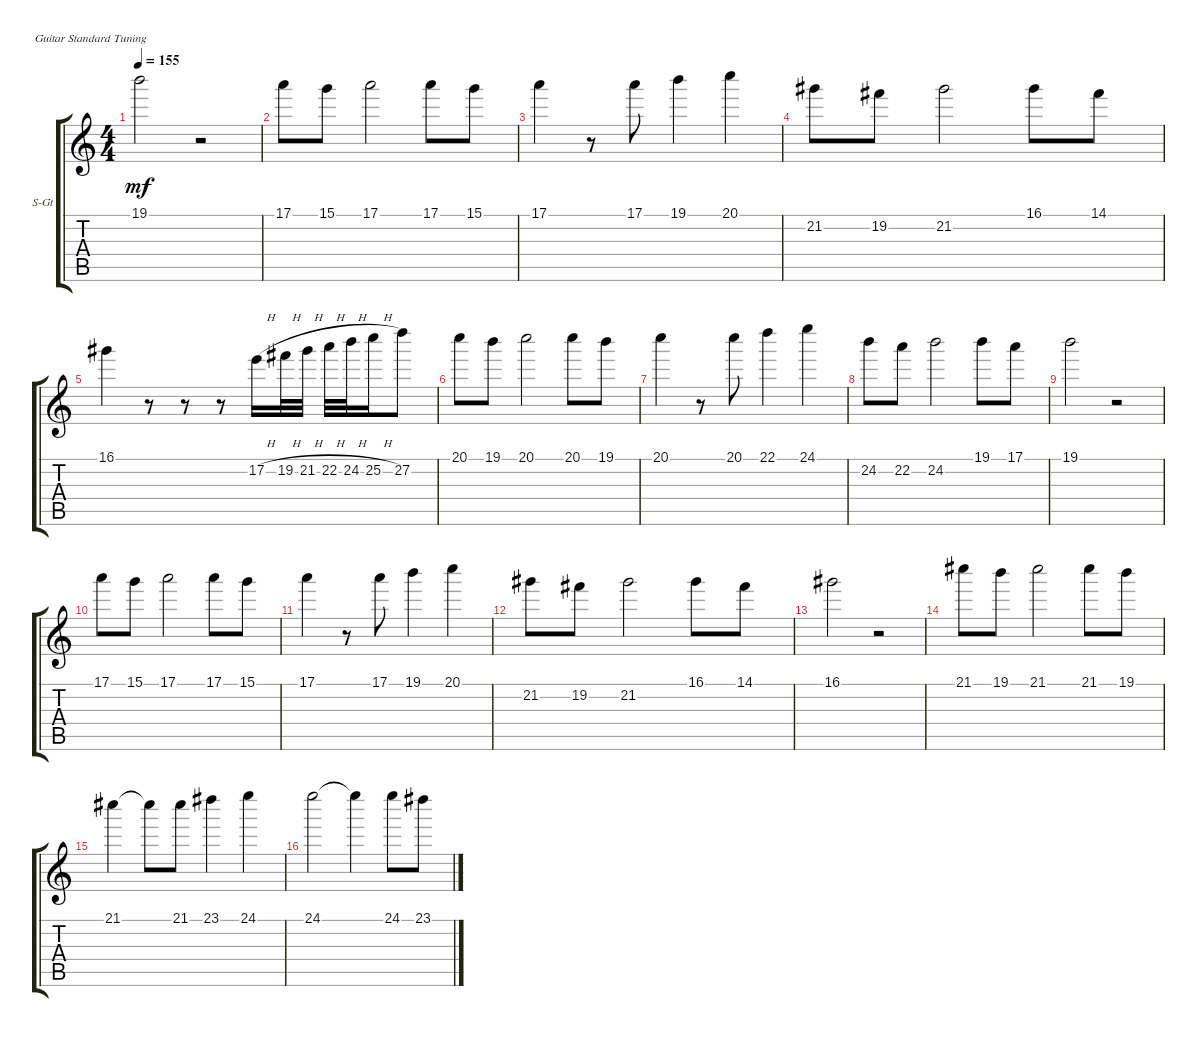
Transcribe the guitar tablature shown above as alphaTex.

\defaultSystemsLayout 4
\bracketExtendMode groupsimilarinstruments
\firstSystemTrackNameOrientation horizontal
\otherSystemsTrackNameOrientation horizontal
\track ("Steel Guitar" "S-Gt") {instrument acousticguitarsteel}
\staff {score tabs}
\tuning (E4 B3 G3 D3 A2 E2)
\ts (4 4)
\tempo 155
\clef g2
\ks c
19.1.2{dy mf} r.2 |
17.1.8 15.1.8 17.1.2 17.1.8 15.1.8 |
17.1.4 r.8 17.1.8 19.1.4 20.1.4 |
21.2.8 19.2.8 21.2.2 16.1.8 14.1.8 |
16.1.4 r.8 r.8 r.8 17.2{h}.16 19.2{h}.32 21.2{h}.32 22.2{h}.32 24.2{h}.32 25.2{h}.16 27.2.8 |
20.1.8 19.1.8 20.1.2 20.1.8 19.1.8 |
20.1.4 r.8 20.1.8 22.1.4 24.1.4 |
24.2.8 22.2.8 24.2.2 19.1.8 17.1.8 |
19.1.2 r.2 |
17.1.8 15.1.8 17.1.2 17.1.8 15.1.8 |
17.1.4 r.8 17.1.8 19.1.4 20.1.4 |
21.2.8 19.2.8 21.2.2 16.1.8 14.1.8 |
16.1.2 r.2 |
21.1.8 19.1.8 21.1.2 21.1.8 19.1.8 |
21.1.4 21.1{t}.8 21.1.8 23.1.4 24.1.4 |
24.1.2 24.1{t}.4 24.1.8 23.1.8
